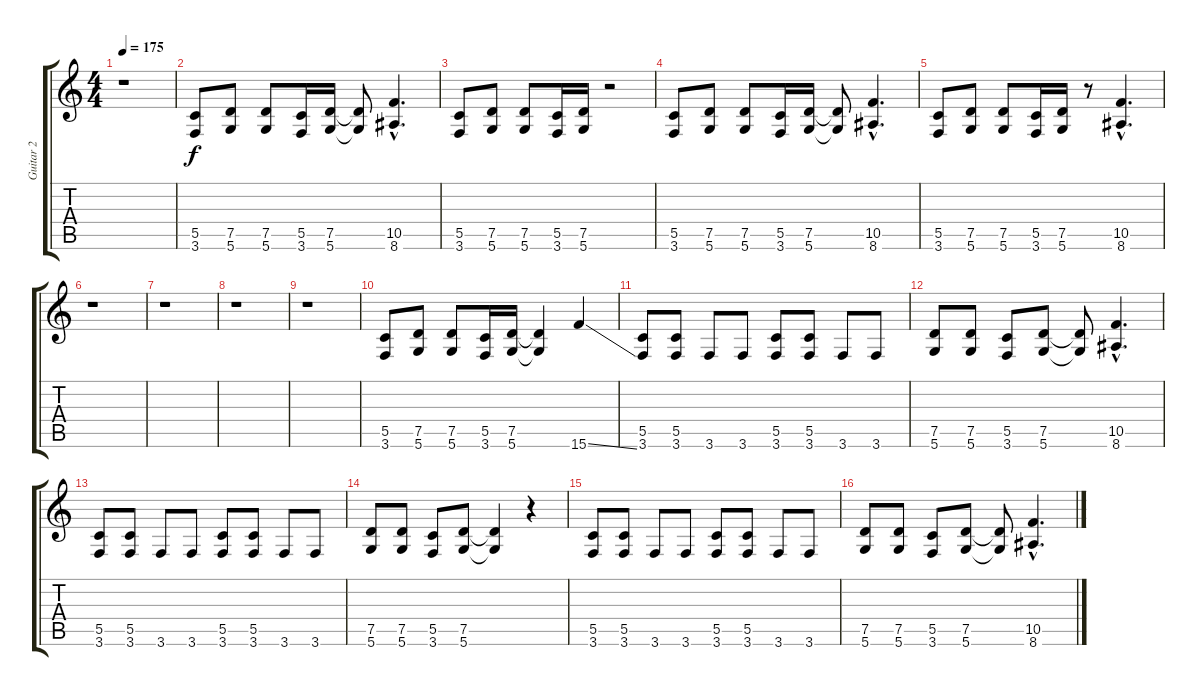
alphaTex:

\track ("Guitar 2" "Guitar 2") {instrument distortionguitar}
\staff {score tabs}
\tuning (D4 A3 F3 C3 G2 D2) {hide}
\ts (4 4)
\tempo 175
\clef g2
\ks c
r.1{dy f} |
(5.5 3.6).8 (7.5 5.6).8 (7.5 5.6).8 (5.5 3.6).16 (7.5 5.6).16 (7.5{t} 5.6{t}).8 (10.5{hac} 8.6{hac}).4{d} |
(5.5 3.6).8 (7.5 5.6).8 (7.5 5.6).8 (5.5 3.6).16 (7.5 5.6).16 r.2 |
(5.5 3.6).8 (7.5 5.6).8 (7.5 5.6).8 (5.5 3.6).16 (7.5 5.6).16 (7.5{t} 5.6{t}).8 (10.5{hac} 8.6{hac}).4{d} |
(5.5 3.6).8 (7.5 5.6).8 (7.5 5.6).8 (5.5 3.6).16 (7.5 5.6).16 r.8 (10.5{hac} 8.6{hac}).4{d} |
r.1 |
r.1 |
r.1 |
r.1 |
(5.5 3.6).8 (7.5 5.6).8 (7.5 5.6).8 (5.5 3.6).16 (7.5 5.6).16 (7.5{t} 5.6{t}).4 15.6{ss}.4 |
(5.5 3.6).8 (5.5 3.6).8 3.6.8 3.6.8 (5.5 3.6).8 (5.5 3.6).8 3.6.8 3.6.8 |
(7.5 5.6).8 (7.5 5.6).8 (5.5 3.6).8 (7.5 5.6).8 (7.5{t} 5.6{t}).8 (10.5{hac} 8.6{hac}).4{d} |
(5.5 3.6).8 (5.5 3.6).8 3.6.8 3.6.8 (5.5 3.6).8 (5.5 3.6).8 3.6.8 3.6.8 |
(7.5 5.6).8 (7.5 5.6).8 (5.5 3.6).8 (7.5 5.6).8 (7.5{t} 5.6{t}).4 r.4 |
(5.5 3.6).8 (5.5 3.6).8 3.6.8 3.6.8 (5.5 3.6).8 (5.5 3.6).8 3.6.8 3.6.8 |
(7.5 5.6).8 (7.5 5.6).8 (5.5 3.6).8 (7.5 5.6).8 (7.5{t} 5.6{t}).8 (10.5{hac} 8.6{hac}).4{d}
